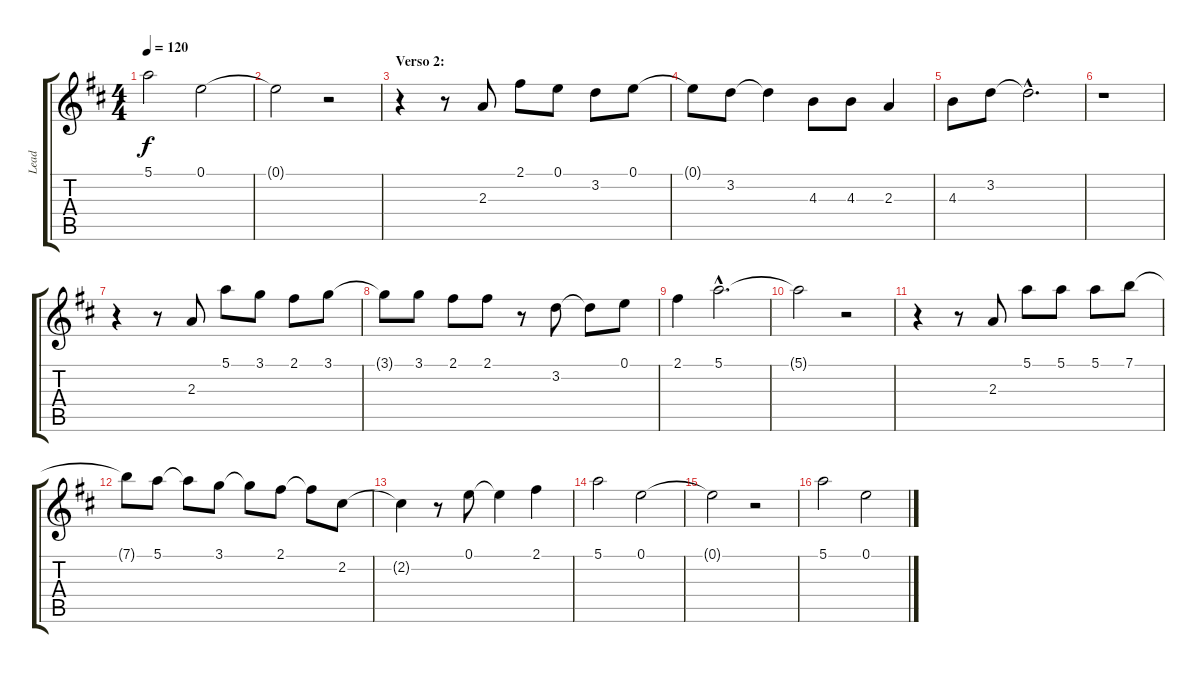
\track ("Lead" "Lead") {instrument acousticguitarnylon}
\staff {score tabs}
\tuning (E4 B3 G3 D3 A2 E2) {hide}
\ts (4 4)
\tempo 120
\clef g2
\ks d
5.1.2{dy f} 0.1.2 |
0.1{t}.2 r.2 |
\section ("" "Verso 2:")
r.4 r.8 2.3.8 2.1.8 0.1.8 3.2.8 0.1.8 |
0.1{t}.8 3.2.8 3.2{t}.4 4.3.8 4.3.8 2.3.4 |
4.3.8 3.2.8 3.2{hac t}.2{d} |
r.1 |
r.4 r.8 2.3.8 5.1.8 3.1.8 2.1.8 3.1.8 |
3.1{t}.8 3.1.8 2.1.8 2.1.8 r.8 3.2.8 3.2{t}.8 0.1.8 |
2.1.4 5.1{hac}.2{d} |
5.1{t}.2 r.2 |
r.4 r.8 2.3.8 5.1.8 5.1.8 5.1.8 7.1.8 |
7.1{t}.8 5.1.8 5.1{t}.8 3.1.8 3.1{t}.8 2.1.8 2.1{t}.8 2.2.8 |
2.2{t}.4 r.8 0.1.8 0.1{t}.4 2.1.4 |
5.1.2 0.1.2 |
0.1{t}.2 r.2 |
5.1.2 0.1.2
